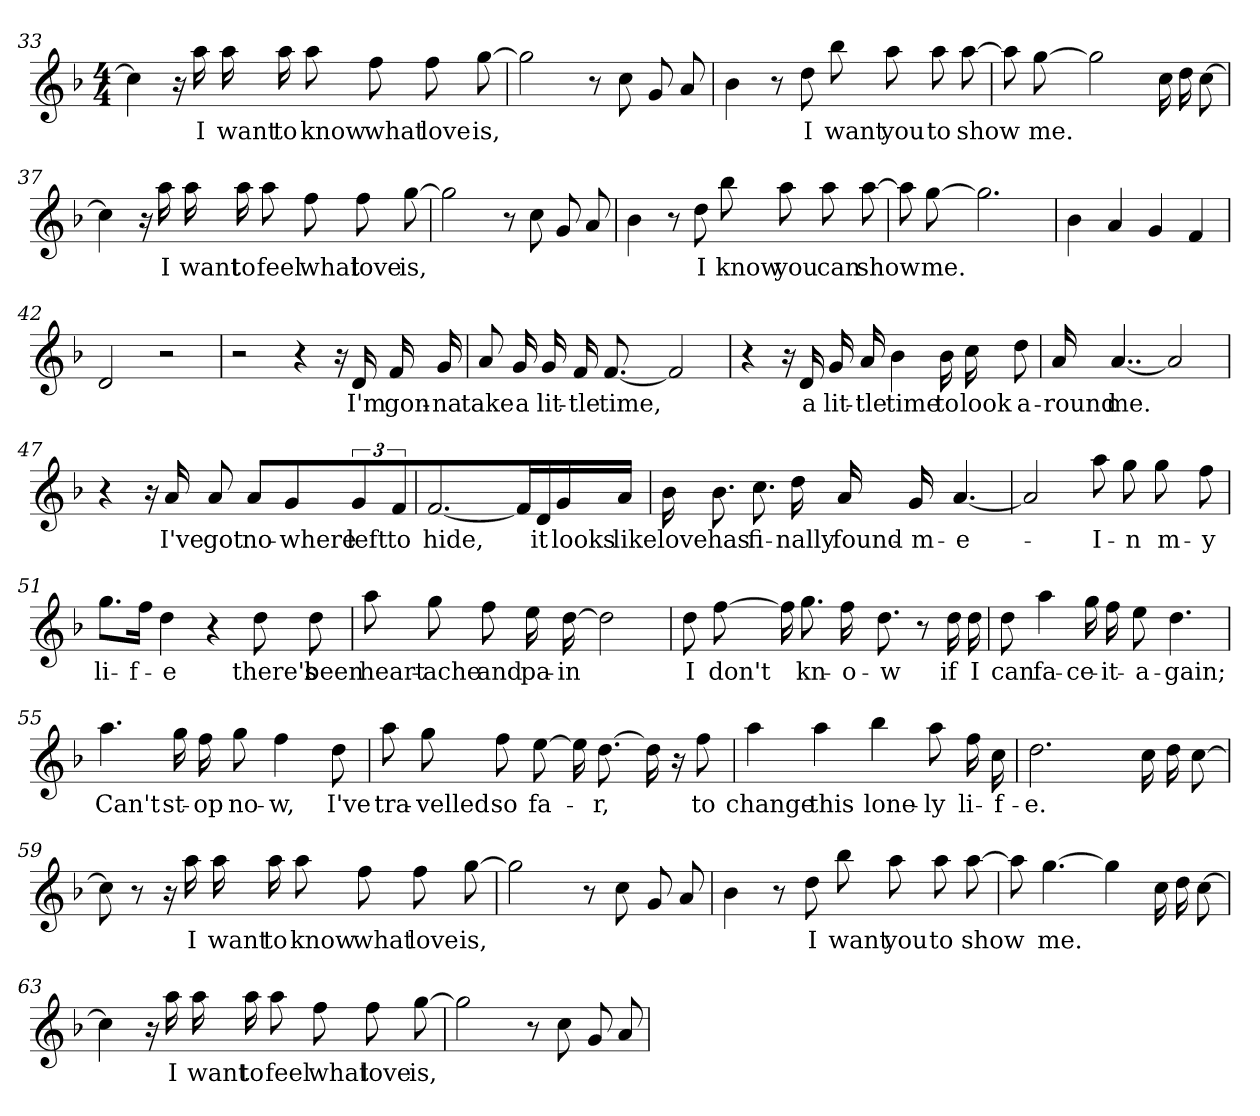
**kern	**text
*part1	*part1
*staff1	*staff1
!!LO:LB:g=z
*clefG2	*
*k[b-]	*
*M4/4	*
=33	=33
4cc\]	.
16r	.
16aa\	I
16aa\LL	want
16aa\J	to
8aa\L	know
8ff\	what
8ff\L	love
[>8gg\	is,
=34	=34
2gg\]	.
8r	.
8cc\	.
8g/L	.
8a/	.
!!LO:LB:g=z
=35	=35
4b-\	.
8r	.
8dd\	I
8bb-\L	want
8aa\	you
8aa\L	to
[>8aa\	show
=36	=36
8aa\L]	.
[>8gg\	me.
2gg\]	.
16cc\LL	.
16dd\J	.
[>8cc\	.
!!LO:LB:g=z
=37	=37
4cc\]	.
16r	.
16aa\	I
16aa\LL	want
16aa\J	to
8aa\L	feel
8ff\	what
8ff\L	love
[>8gg\	is,
=38	=38
2gg\]	.
8r	.
8cc\	.
8g/L	.
8a/	.
!!LO:LB:g=z
=39	=39
4b-\	.
8r	.
8dd\	I
8bb-\L	know
8aa\	you
8aa\L	can
[>8aa\	show
=40	=40
8aa\L]	.
[>8gg\	me.
2.gg\]	.
=41	=41
4b-\	.
4a/	.
4g/	.
4f/	.
=42	=42
2d/	.
2r	.
!!LO:LB:g=z
=43	=43
2r	.
4r	.
16r	.
16d/	I'm
16f/LL	gon-
16g/J	na
=44	=44
8a/L	take
16g/L	a
16g/J	lit-
16f/LL	tle
[<8.f/	time,
2f/]	.
=45	=45
4r	.
16r	.
16d/	a
16g/LL	lit-
16a/J	tle
4b-\	time
16b-\LL	to
16cc\J	look
8dd\	a-
!!LO:LB:g=z
=46	=46
16a/	round
[<4..a/	me.
2a/]	.
=47	=47
4r	.
16r	.
16a/	I've
8a/	got
8a/L	no-
8g/	where
6g/	left
12f/	to
=48	=48
[<2.f/	hide,
16f/LL]	.
16d/J	it
16g/J	looks
16a/J	like
!!LO:LB:g=z
=49	=49
16b-\LL	love
8.b-\	has
8.cc\L	fi-
16dd\J	nally
16a/LL	found-
16g/J	m-
[<4.a/	e-
=50	=50
2a/]	.
8aa\L	I-
8gg\	n
8gg\L	m-
8ff\	y
=51	=51
8.gg\L	li-
16ff\J	f-
4dd\	e
4r	.
8dd\L	there's
8dd\	been
!!LO:PB:g=z
=52	=52
8aa\L	heart-
8gg\	ache
8ff\L	and
16ee\L	pa-
[>16dd\J	in
2dd\]	.
=53	=53
8dd\L	I
[>8ff\	don't
16ff\LL]	.
8.gg\	kn-
16ff\LL	o-
8.dd\	w
8r	.
16dd\LL	if
16dd\J	I
!!LO:LB:g=z
=54	=54
8dd\	can
4aa\	fa-
16gg\LL	ce-
16ff\J	it-
8ee\	a-
4.dd\	gain;
=55	=55
4.aa\	Can't
16gg\LL	st-
16ff\J	op
8gg\	no-
4ff\	w,
8dd\	I've
!!LO:LB:g=z
=56	=56
8aa\L	tra-
8gg\	velled
8ff\L	so
[>8ee\	fa-
16ee\LL]	.
[>8.dd\	r,
16dd\]	.
16r	.
8ff\	to
=57	=57
4aa\	change
4aa\	this
4bb-\	lone-
8aa\L	ly
16ff\L	li-
16cc\J	f-
=58	=58
2.dd\	e.
16cc\LL	.
16dd\J	.
[>8cc\	.
!!LO:LB:g=z
=59	=59
8cc\]	.
8r	.
16r	.
16aa\	I
16aa\LL	want
16aa\J	to
8aa\L	know
8ff\	what
8ff\L	love
[>8gg\	is,
=60	=60
2gg\]	.
8r	.
8cc\	.
8g/L	.
8a/	.
!!LO:LB:g=z
=61	=61
4b-\	.
8r	.
8dd\	I
8bb-\L	want
8aa\	you
8aa\L	to
[>8aa\	show
=62	=62
8aa\]	.
[>4.gg\	me.
4gg\]	.
16cc\LL	.
16dd\J	.
[>8cc\	.
!!LO:LB:g=z
=63	=63
4cc\]	.
16r	.
16aa\	I
16aa\LL	want
16aa\J	to
8aa\L	feel
8ff\	what
8ff\L	love
[>8gg\	is,
=64	=64
2gg\]	.
8r	.
8cc\	.
8g/L	.
8a/	.
=	=
*-	*-
